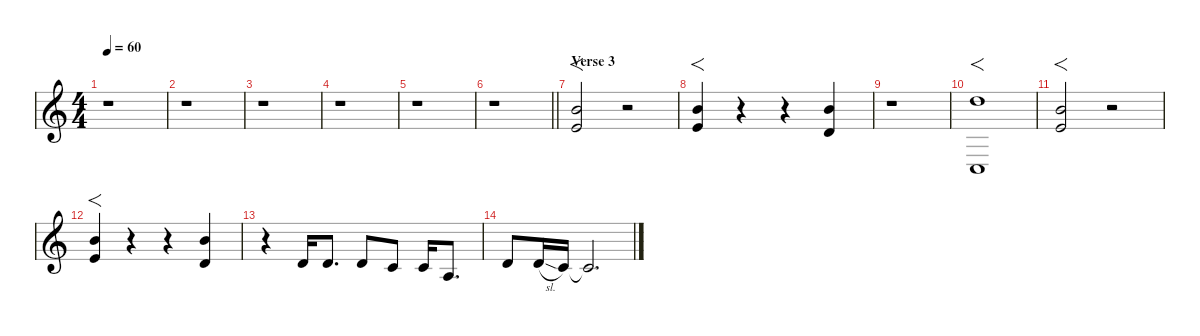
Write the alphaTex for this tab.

\defaultSystemsLayout 4
\hideDynamics
\bracketExtendMode nobrackets
\singleTrackTrackNamePolicy hidden
\multiTrackTrackNamePolicy hidden
\otherSystemsTrackNameOrientation horizontal
\track ("Strings" "vln.") {instrument stringensemble1}
\staff {score}
\tuning (E4 B3 G3 D3 A2 E2)
\ts (4 4)
\tempo 60
\clef g2
\ks aminor
r.1{dy f beam Down} |
r.1{beam Down} |
r.1{beam Down} |
r.1{beam Down} |
r.1{beam Down} |
\barLineRight lightlight
r.1{beam Down} |
\section ("" "Verse 3")
(7.1 5.2).2{f beam Up} r.2{beam Up} |
(7.1 5.2).4{f beam Up} r.4{beam Up} r.4{beam Up} (7.1 3.2).4{beam Up} |
r.1{beam Down} |
(10.1 3.5).1{f beam Up} |
(7.1 5.2).2{f beam Up} r.2{beam Up} |
(7.1 5.2).4{f beam Up} r.4{beam Up} r.4{beam Up} (7.1 3.2).4{beam Up} |
r.4{beam Down} 3.2.16{beam Up} 3.2.8{d beam Up} 3.2.8{beam Up} 1.2.8{beam Up} 1.2.16{beam Up} 2.3.8{d beam Up} |
3.2.8{beam Up} 3.2{sl}.16{beam Up} 1.2.16{beam Up} 1.2{t}.2{d beam Up}
